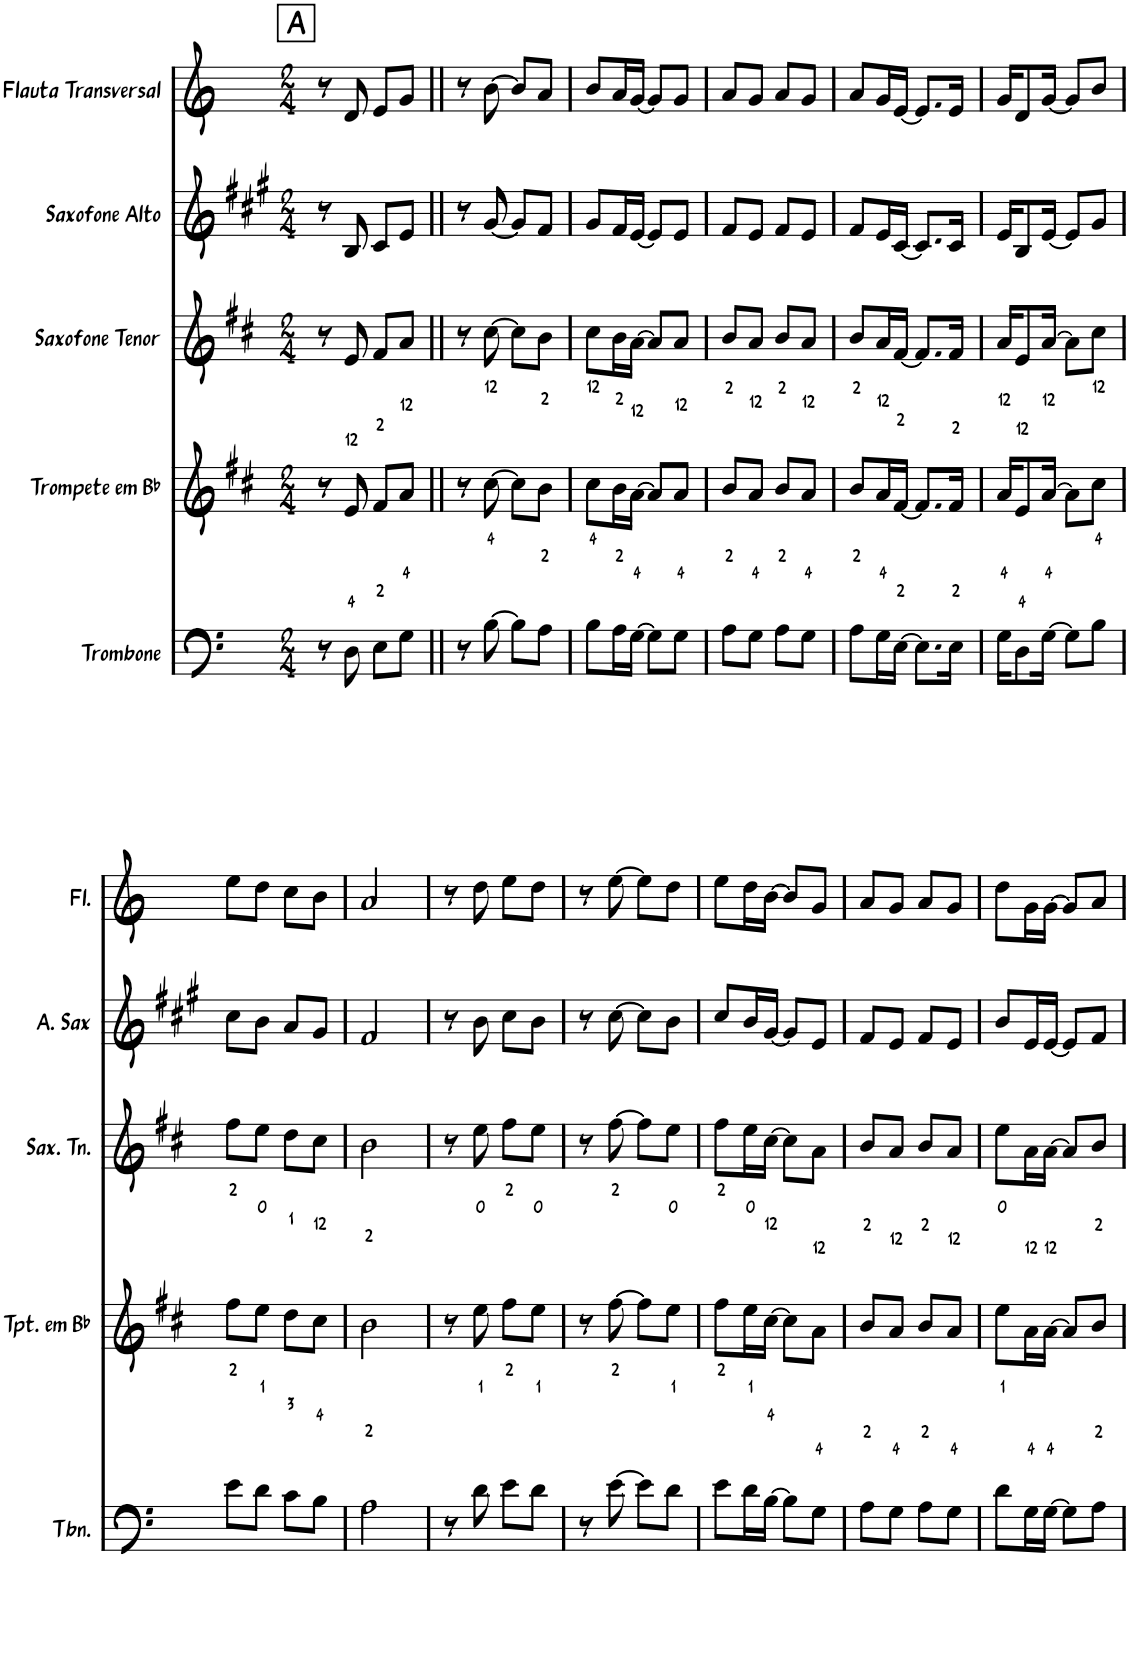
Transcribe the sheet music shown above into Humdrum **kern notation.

**kern	**kern	**kern	**kern	**kern
*part5	*part4	*part3	*part2	*part1
*staff5	*staff4	*staff3	*staff2	*staff1
*I"Trombone	*I"Trompete em Bb	*I"Saxofone Tenor	*I"Saxofone Alto	*I"Flauta Transversal
*I'Tbn.	*I'Tpt. em Bb	*I'Sax. Tn.	*	*I'Fl.
*clefF4	*clefG2	*clefG2	*clefG2	*clefG2
*	*Trd1c2	*Trd8c14	*Trd5c9	*
*k[]	*k[f#c#]	*k[f#c#]	*k[f#c#g#]	*k[]
*M2/4	*M2/4	*M2/4	*M2/4	*M2/4
!!LO:REH:place=s1:a:B:rj:fs=14:t=A
=1	=1	=1	=1	=1
8r	8r	8r	8r	8r
8D\	8e/	8e/	8B/	8d/
8E\L	8f#/L	8f#/L	8c#/L	8e/L
8G\J	8a/J	8a/J	8e/J	8g/J
=2||	=2||	=2||	=2||	=2||
8r	8r	8r	8r	8r
[8B\	[8cc#\	[8cc#\	[8g#/	[8b\
8B\L]	8cc#\L]	8cc#\L]	8g#/L]	8b/L]
8A\J	8b\J	8b\J	8f#/J	8a/J
=3	=3	=3	=3	=3
8B\L	8cc#\L	8cc#\L	8g#/L	8b/L
16A\L	16b\L	16b\L	16f#/L	16a/L
[16G\JJ	[16a\JJ	[16a\JJ	[16e/JJ	[16g/JJ
8G\L]	8a/L]	8a/L]	8e/L]	8g/L]
8G\J	8a/J	8a/J	8e/J	8g/J
=4	=4	=4	=4	=4
8A\L	8b/L	8b/L	8f#/L	8a/L
8G\J	8a/J	8a/J	8e/J	8g/J
8A\L	8b/L	8b/L	8f#/L	8a/L
8G\J	8a/J	8a/J	8e/J	8g/J
=5	=5	=5	=5	=5
8A\L	8b/L	8b/L	8f#/L	8a/L
16G\L	16a/L	16a/L	16e/L	16g/L
[16E\JJ	[16f#/JJ	[16f#/JJ	[16c#/JJ	[16e/JJ
8.E\L]	8.f#/L]	8.f#/L]	8.c#/L]	8.e/L]
16E\Jk	16f#/Jk	16f#/Jk	16c#/Jk	16e/Jk
=6	=6	=6	=6	=6
16G\KL	16a/KL	16a/KL	16e/KL	16g/KL
8D\	8e/	8e/	8B/	8d/
[16G\Jk	[16a/Jk	[16a/Jk	[16e/Jk	[16g/Jk
8G\L]	8a\L]	8a\L]	8e/L]	8g/L]
8B\J	8cc#\J	8cc#\J	8g#/J	8b/J
!!LO:LB:g=z
=7	=7	=7	=7	=7
8e\L	8ff#\L	8ff#\L	8cc#\L	8ee\L
8d\J	8ee\J	8ee\J	8b\J	8dd\J
8c\L	8dd\L	8dd\L	8a/L	8cc\L
8B\J	8cc#\J	8cc#\J	8g#/J	8b\J
=8	=8	=8	=8	=8
2A\	2b\	2b\	2f#/	2a/
=9	=9	=9	=9	=9
8r	8r	8r	8r	8r
8d\	8ee\	8ee\	8b\	8dd\
8e\L	8ff#\L	8ff#\L	8cc#\L	8ee\L
8d\J	8ee\J	8ee\J	8b\J	8dd\J
=10	=10	=10	=10	=10
8r	8r	8r	8r	8r
[8e\	[8ff#\	[8ff#\	[8cc#\	[8ee\
8e\L]	8ff#\L]	8ff#\L]	8cc#\L]	8ee\L]
8d\J	8ee\J	8ee\J	8b\J	8dd\J
=11	=11	=11	=11	=11
8e\L	8ff#\L	8ff#\L	8cc#/L	8ee\L
16d\L	16ee\L	16ee\L	16b/L	16dd\L
[16B\JJ	[16cc#\JJ	[16cc#\JJ	[16g#/JJ	[16b\JJ
8B\L]	8cc#\L]	8cc#\L]	8g#/L]	8b/L]
8G\J	8a\J	8a\J	8e/J	8g/J
=12	=12	=12	=12	=12
8A\L	8b/L	8b/L	8f#/L	8a/L
8G\J	8a/J	8a/J	8e/J	8g/J
8A\L	8b/L	8b/L	8f#/L	8a/L
8G\J	8a/J	8a/J	8e/J	8g/J
=13	=13	=13	=13	=13
8d\L	8ee\L	8ee\L	8b/L	8dd\L
16G\L	16a\L	16a\L	16e/L	16g\L
[16G\JJ	[16a\JJ	[16a\JJ	[16e/JJ	[16g\JJ
8G\L]	8a/L]	8a/L]	8e/L]	8g/L]
8A\J	8b/J	8b/J	8f#/J	8a/J
=	=	=	=	=
*-	*-	*-	*-	*-
